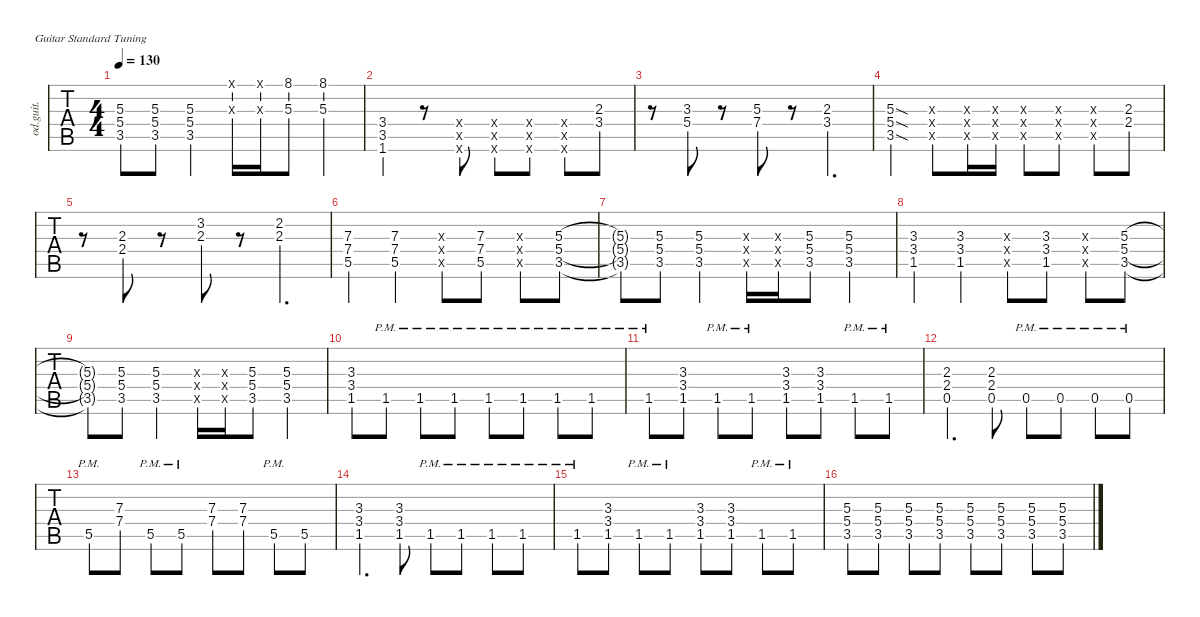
\defaultSystemsLayout 4
\hideDynamics
\bracketExtendMode nobrackets
\otherSystemsTrackNameOrientation horizontal
\track ("Overdriven Guitar" "od.guit.") {instrument overdrivenguitar}
\staff {tabs}
\tuning (E4 B3 G3 D3 A2 E2)
\ts (4 4)
\tempo 130
\clef g2
\ks c
(3.5{t} 5.4{t} 5.3{t}).8{dy mf} (3.5 5.4 5.3).8 (5.3 5.4 3.5).4 (0.1{x} 0.3{x}).16 (0.1{x} 0.3{x}).16 (8.1 5.3).8 (8.1 5.3).4 |
(3.4 3.5 1.6).4 r.8 (0.6{x} 0.5{x} 0.4{x}).8 (0.6{x} 0.5{x} 0.4{x}).8 (0.6{x} 0.5{x} 0.4{x}).8 (0.6{x} 0.5{x} 0.4{x}).8 (2.3 3.4).8 |
r.8 (3.3{acc #} 5.4).8 r.8 (5.3 7.4).8 r.8 (3.4 2.3).4{d} |
(5.3{sod} 5.4{sod} 3.5{sod}).4 (0.3{x} 0.4{x} 0.5{x}).8 (0.3{x} 0.4{x} 0.5{x}).16 (0.3{x} 0.4{x} 0.5{x}).16 (0.3{x} 0.4{x} 0.5{x}).8 (0.3{x} 0.4{x} 0.5{x}).8 (0.3{x} 0.4{x} 0.5{x}).8 (2.3 2.4).8 |
r.8 (2.3 2.4).8 r.8 (3.2 2.3).8 r.8 (2.3 2.2{acc #}).4{d} |
(7.3 7.4 5.5).4 (7.3 7.4 5.5).4 (0.5{x} 0.4{x} 0.3{x}).8 (7.3 7.4 5.5).8 (0.5{x} 0.4{x} 0.3{x}).8 (5.3 5.4 3.5).8 |
(5.3{t} 5.4{t} 3.5{t}).8 (5.3 5.4 3.5).8 (5.3 5.4 3.5).4 (0.3{x} 0.4{x} 0.5{x}).16 (0.3{x} 0.4{x} 0.5{x}).16 (5.3 5.4 3.5).8 (3.5 5.4 5.3).4 |
(3.3{acc #} 3.4 1.5{acc #}).4 (3.3{acc #} 3.4 1.5{acc #}).4 (0.5{x} 0.4{x} 0.3{x}).8 (3.3{acc #} 3.4 1.5{acc #}).8 (0.5{x} 0.4{x} 0.3{x}).8 (5.3 5.4 3.5).8 |
(3.5{t} 5.4{t} 5.3{t}).8 (3.5 5.4 5.3).8 (5.3 5.4 3.5).4 (0.3{x} 0.4{x} 0.5{x}).16 (0.3{x} 0.4{x} 0.5{x}).16 (5.3 5.4 3.5).8 (3.5 5.4 5.3).4 |
(3.3{acc #} 3.4 1.5{acc #}).8 1.5{pm acc #}.8 1.5{pm acc #}.8 1.5{pm acc #}.8 1.5{pm acc #}.8 1.5{pm acc #}.8 1.5{pm acc #}.8 1.5{pm acc #}.8 |
1.5{pm acc #}.8 (1.5{acc #} 3.4 3.3{acc #}).8 1.5{pm acc #}.8 1.5{pm acc #}.8 (1.5{acc #} 3.4 3.3{acc #}).8 (3.3{acc #} 3.4 1.5{acc #}).8 1.5{pm acc #}.8 1.5{pm acc #}.8 |
(2.3 2.4 0.5).4{d} (0.5 2.4 2.3{ac}).8 0.5{pm}.8 0.5{pm}.8 0.5{pm}.8 0.5{pm}.8 |
5.5{pm}.8 (7.4 7.3).8 5.5{pm}.8 5.5{pm}.8 (7.4 7.3).8 (7.3 7.4).8 5.5{pm}.8 5.5.8 |
(1.5{acc #} 3.4 3.3{acc #}).4{d} (3.3{acc #} 3.4 1.5{ac acc #}).8 1.5{pm acc #}.8 1.5{pm acc #}.8 1.5{pm acc #}.8 1.5{pm acc #}.8 |
1.5{pm acc #}.8 (1.5{acc #} 3.4 3.3{acc #}).8 1.5{pm acc #}.8 1.5{pm acc #}.8 (1.5{acc #} 3.4 3.3{acc #}).8 (3.3{acc #} 3.4 1.5{acc #}).8 1.5{pm acc #}.8 1.5{pm acc #}.8 |
(3.5 5.3 5.4).8 (3.5 5.3 5.4).8 (3.5 5.3 5.4).8 (3.5 5.3 5.4).8 (3.5 5.3 5.4).8 (3.5 5.3 5.4).8 (3.5 5.3 5.4).8 (3.5 5.3 5.4).8
